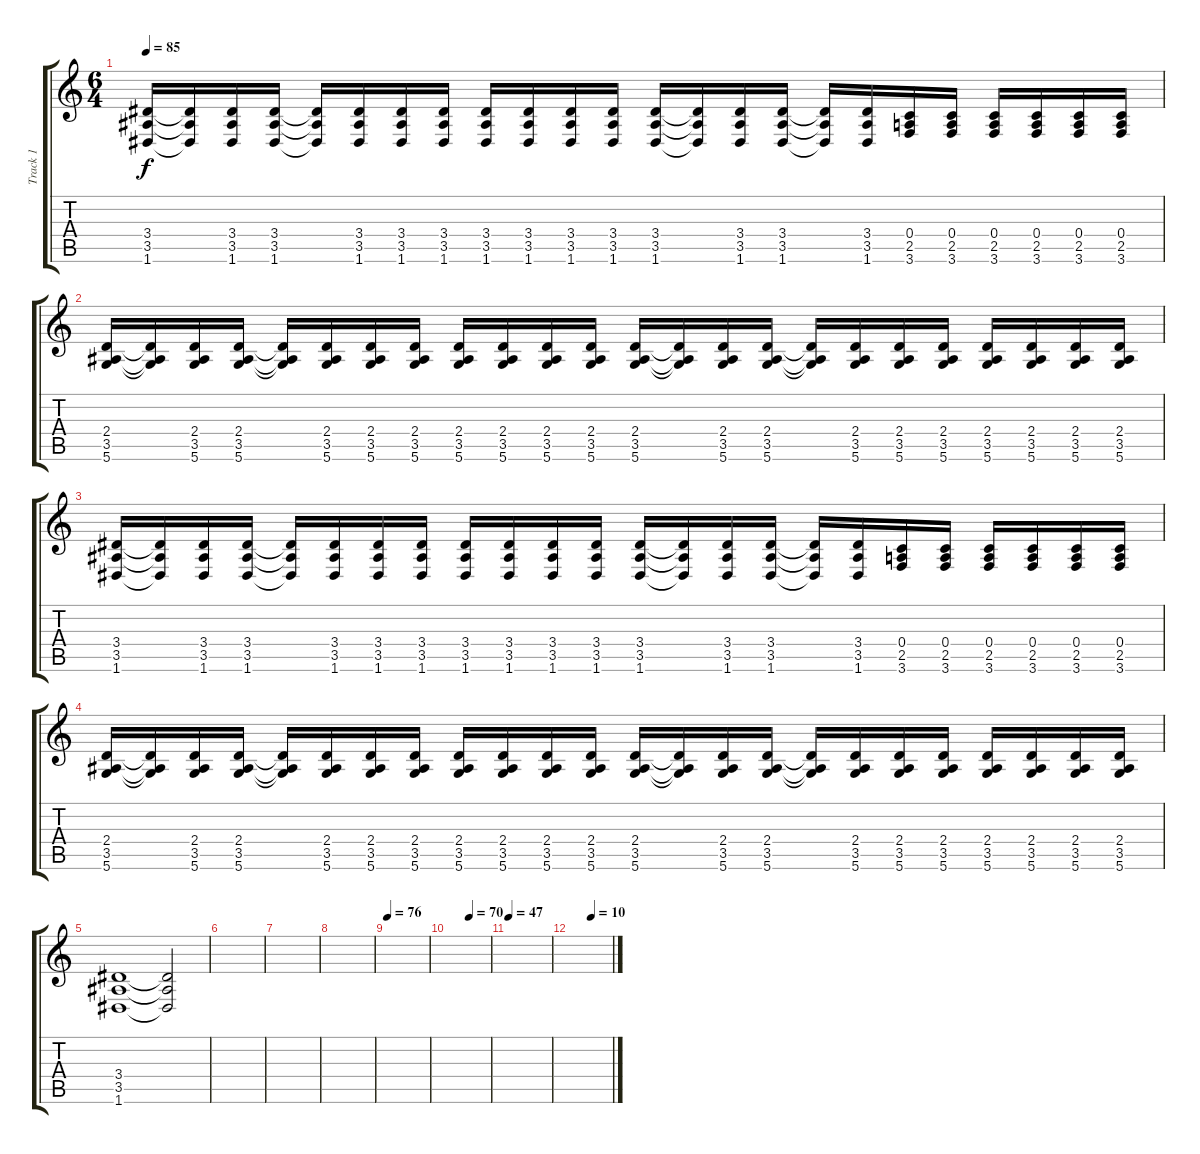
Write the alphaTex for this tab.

\track ("Track 1" "Track 1") {instrument distortionguitar}
\staff {score tabs}
\tuning (D4 A3 F3 C3 G2 D2) {hide}
\ts (6 4)
\tempo 85
\clef g2
\ks c
(3.4 3.5 1.6).16{dy f} (3.4{t} 3.5{t} 1.6{t}).16 (3.4 3.5 1.6).16 (3.4 3.5 1.6).16 (3.4{t} 3.5{t} 1.6{t}).16 (3.4 3.5 1.6).16 (3.4 3.5 1.6).16 (3.4 3.5 1.6).16 (3.4 3.5 1.6).16 (3.4 3.5 1.6).16 (3.4 3.5 1.6).16 (3.4 3.5 1.6).16 (3.4 3.5 1.6).16 (3.4{t} 3.5{t} 1.6{t}).16 (3.4 3.5 1.6).16 (3.4 3.5 1.6).16 (3.4{t} 3.5{t} 1.6{t}).16 (3.4 3.5 1.6).16 (0.4 2.5 3.6).16 (0.4 2.5 3.6).16 (0.4 2.5 3.6).16 (0.4 2.5 3.6).16 (0.4 2.5 3.6).16 (0.4 2.5 3.6).16 |
(2.4 3.5 5.6).16 (2.4{t} 3.5{t} 5.6{t}).16 (2.4 3.5 5.6).16 (2.4 3.5 5.6).16 (2.4{t} 3.5{t} 5.6{t}).16 (2.4 3.5 5.6).16 (2.4 3.5 5.6).16 (2.4 3.5 5.6).16 (2.4 3.5 5.6).16 (2.4 3.5 5.6).16 (2.4 3.5 5.6).16 (2.4 3.5 5.6).16 (2.4 3.5 5.6).16 (2.4{t} 3.5{t} 5.6{t}).16 (2.4 3.5 5.6).16 (2.4 3.5 5.6).16 (2.4{t} 3.5{t} 5.6{t}).16 (2.4 3.5 5.6).16 (2.4 3.5 5.6).16 (2.4 3.5 5.6).16 (2.4 3.5 5.6).16 (2.4 3.5 5.6).16 (2.4 3.5 5.6).16 (2.4 3.5 5.6).16 |
(3.4 3.5 1.6).16 (3.4{t} 3.5{t} 1.6{t}).16 (3.4 3.5 1.6).16 (3.4 3.5 1.6).16 (3.4{t} 3.5{t} 1.6{t}).16 (3.4 3.5 1.6).16 (3.4 3.5 1.6).16 (3.4 3.5 1.6).16 (3.4 3.5 1.6).16 (3.4 3.5 1.6).16 (3.4 3.5 1.6).16 (3.4 3.5 1.6).16 (3.4 3.5 1.6).16 (3.4{t} 3.5{t} 1.6{t}).16 (3.4 3.5 1.6).16 (3.4 3.5 1.6).16 (3.4{t} 3.5{t} 1.6{t}).16 (3.4 3.5 1.6).16 (0.4 2.5 3.6).16 (0.4 2.5 3.6).16 (0.4 2.5 3.6).16 (0.4 2.5 3.6).16 (0.4 2.5 3.6).16 (0.4 2.5 3.6).16 |
(2.4 3.5 5.6).16 (2.4{t} 3.5{t} 5.6{t}).16 (2.4 3.5 5.6).16 (2.4 3.5 5.6).16 (2.4{t} 3.5{t} 5.6{t}).16 (2.4 3.5 5.6).16 (2.4 3.5 5.6).16 (2.4 3.5 5.6).16 (2.4 3.5 5.6).16 (2.4 3.5 5.6).16 (2.4 3.5 5.6).16 (2.4 3.5 5.6).16 (2.4 3.5 5.6).16 (2.4{t} 3.5{t} 5.6{t}).16 (2.4 3.5 5.6).16 (2.4 3.5 5.6).16 (2.4{t} 3.5{t} 5.6{t}).16 (2.4 3.5 5.6).16 (2.4 3.5 5.6).16 (2.4 3.5 5.6).16 (2.4 3.5 5.6).16 (2.4 3.5 5.6).16 (2.4 3.5 5.6).16 (2.4 3.5 5.6).16 |
(3.4 3.5 1.6).1 (3.4{t} 3.5{t} 1.6{t}).2 |
|
|
|
\tempo 76
|
\tempo (70 0.5)
|
\tempo 47
|
\tempo (10 0.5)
